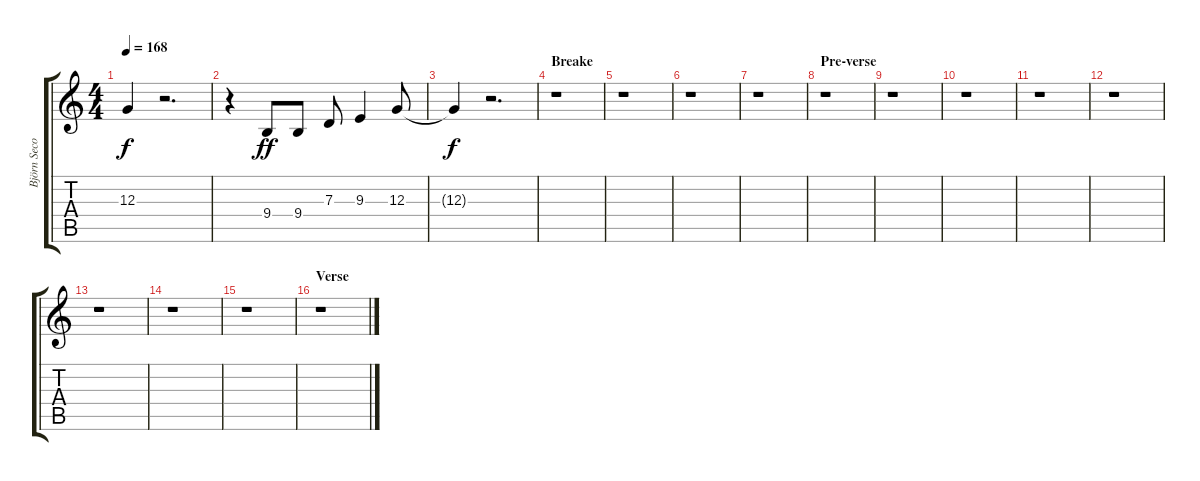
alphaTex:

\track ("Björn Second voice" "Björn Seco") {instrument clarinet}
\staff {score tabs}
\tuning (E4 B3 G3 D3 A2 E2) {hide}
\ts (4 4)
\tempo 168
\clef g2
\ks c
12.3{t}.4{dy f} r.2{d} |
r.4 9.4.8{dy ff} 9.4.8 7.3.8 9.3.4 12.3.8 |
12.3{t}.4{dy f} r.2{d} |
\section ("" "Breake")
r.1 |
r.1 |
r.1 |
r.1 |
\section ("" "Pre-verse")
r.1 |
r.1 |
r.1 |
r.1 |
r.1 |
r.1 |
r.1 |
r.1 |
\section ("" "Verse")
r.1
